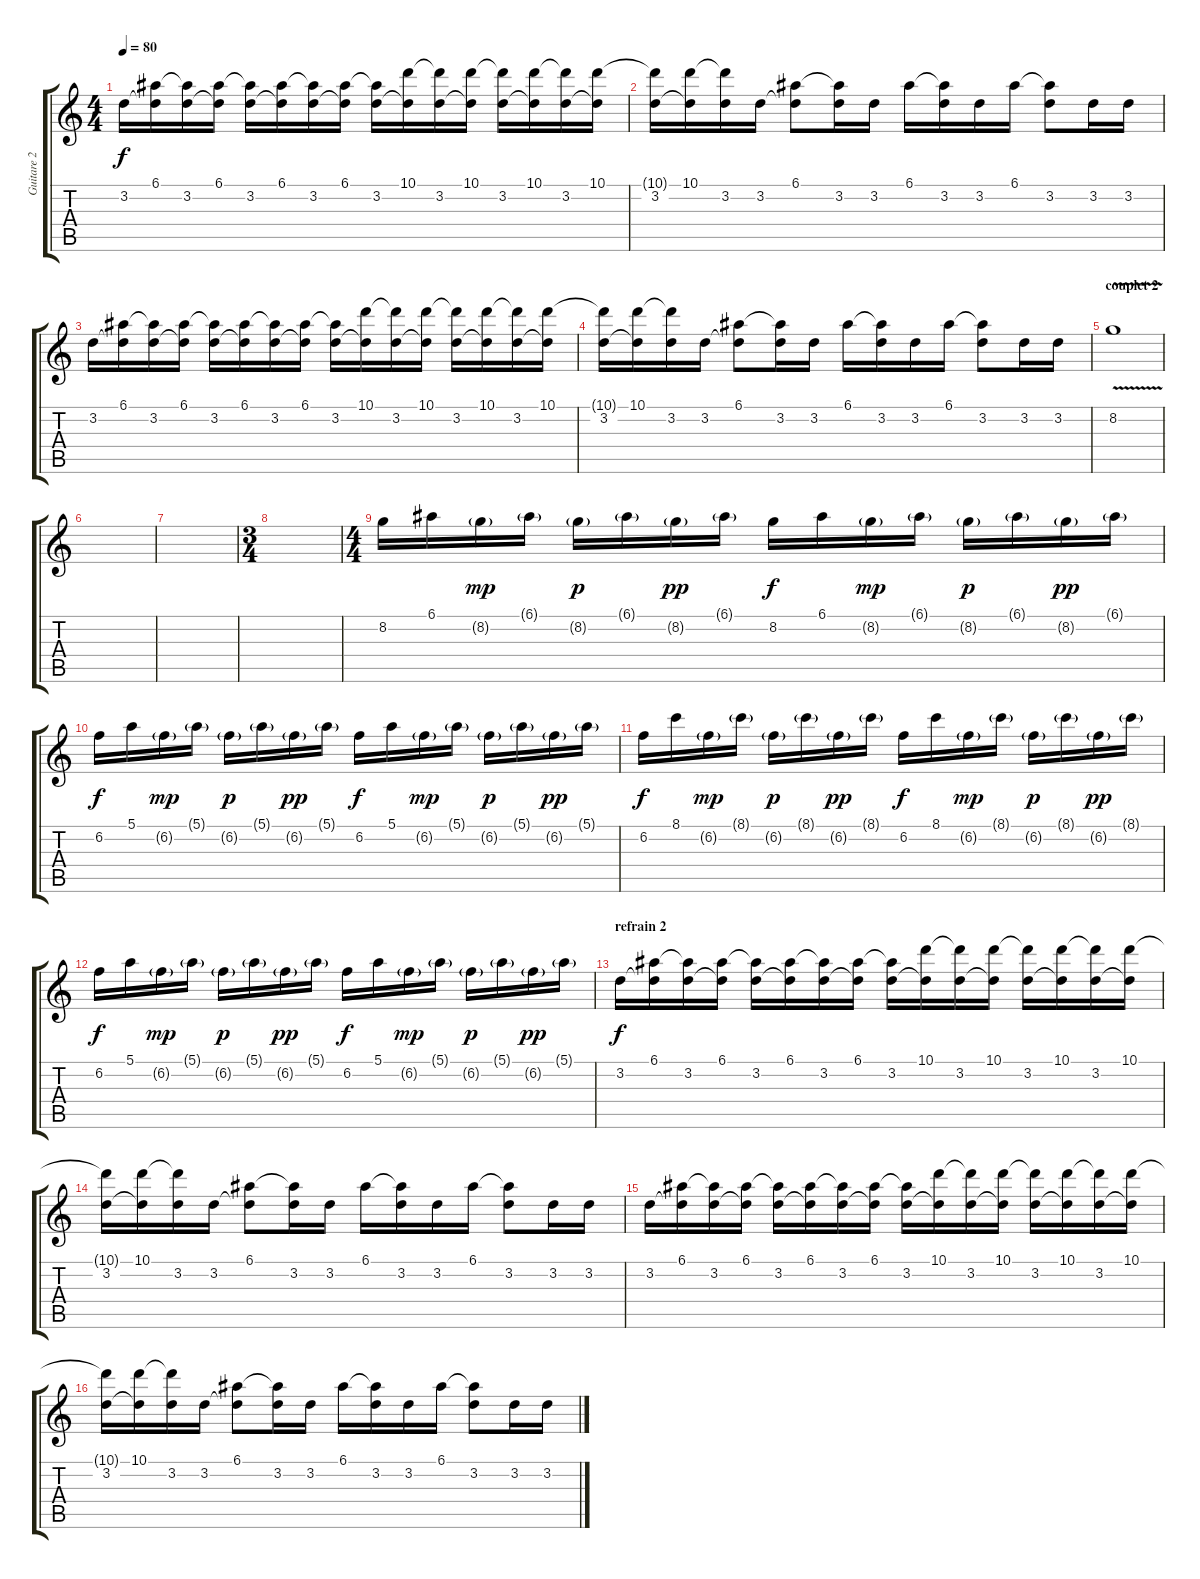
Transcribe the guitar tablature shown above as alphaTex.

\track ("Guitare 2" "Guitare 2") {instrument electricguitarjazz}
\staff {score tabs}
\tuning (E4 B3 G3 D3 A2 E2) {hide}
\ts (4 4)
\tempo 80
\clef g2
\ks c
3.2.16{dy f} (6.1 3.2{t}).16 (6.1{t} 3.2).16 (6.1 3.2{t}).16 (6.1{t} 3.2).16 (6.1 3.2{t}).16 (6.1{t} 3.2).16 (6.1 3.2{t}).16 (6.1{t} 3.2).16 (10.1 3.2{t}).16 (10.1{t} 3.2).16 (10.1 3.2{t}).16 (10.1{t} 3.2).16 (10.1 3.2{t}).16 (10.1{t} 3.2).16 (10.1 3.2{t}).16 |
(10.1{t} 3.2).16 (10.1 3.2{t}).16 (10.1{t} 3.2).16 3.2.16 (6.1 3.2{t}).8 (6.1{t} 3.2).16 3.2.16 6.1.16 (6.1{t} 3.2).16 3.2.16 6.1.16 (6.1{t} 3.2).8 3.2.16 3.2.16 |
3.2.16 (6.1 3.2{t}).16 (6.1{t} 3.2).16 (6.1 3.2{t}).16 (6.1{t} 3.2).16 (6.1 3.2{t}).16 (6.1{t} 3.2).16 (6.1 3.2{t}).16 (6.1{t} 3.2).16 (10.1 3.2{t}).16 (10.1{t} 3.2).16 (10.1 3.2{t}).16 (10.1{t} 3.2).16 (10.1 3.2{t}).16 (10.1{t} 3.2).16 (10.1 3.2{t}).16 |
(10.1{t} 3.2).16 (10.1 3.2{t}).16 (10.1{t} 3.2).16 3.2.16 (6.1 3.2{t}).8 (6.1{t} 3.2).16 3.2.16 6.1.16 (6.1{t} 3.2).16 3.2.16 6.1.16 (6.1{t} 3.2).8 3.2.16 3.2.16 |
\section ("" "couplet 2")
8.2{v}.1 |
|
|
\ts (3 4)
|
\ts (4 4)
8.2.16 6.1.16 8.2{g}.16{dy mp} 6.1{g}.16 8.2{g}.16{dy p} 6.1{g}.16 8.2{g}.16{dy pp} 6.1{g}.16 8.2.16{dy f} 6.1.16 8.2{g}.16{dy mp} 6.1{g}.16 8.2{g}.16{dy p} 6.1{g}.16 8.2{g}.16{dy pp} 6.1{g}.16 |
6.2.16{dy f} 5.1.16 6.2{g}.16{dy mp} 5.1{g}.16 6.2{g}.16{dy p} 5.1{g}.16 6.2{g}.16{dy pp} 5.1{g}.16 6.2.16{dy f} 5.1.16 6.2{g}.16{dy mp} 5.1{g}.16 6.2{g}.16{dy p} 5.1{g}.16 6.2{g}.16{dy pp} 5.1{g}.16 |
6.2.16{dy f} 8.1.16 6.2{g}.16{dy mp} 8.1{g}.16 6.2{g}.16{dy p} 8.1{g}.16 6.2{g}.16{dy pp} 8.1{g}.16 6.2.16{dy f} 8.1.16 6.2{g}.16{dy mp} 8.1{g}.16 6.2{g}.16{dy p} 8.1{g}.16 6.2{g}.16{dy pp} 8.1{g}.16 |
6.2.16{dy f} 5.1.16 6.2{g}.16{dy mp} 5.1{g}.16 6.2{g}.16{dy p} 5.1{g}.16 6.2{g}.16{dy pp} 5.1{g}.16 6.2.16{dy f} 5.1.16 6.2{g}.16{dy mp} 5.1{g}.16 6.2{g}.16{dy p} 5.1{g}.16 6.2{g}.16{dy pp} 5.1{g}.16 |
\section ("" "refrain 2")
3.2.16{dy f} (6.1 3.2{t}).16 (6.1{t} 3.2).16 (6.1 3.2{t}).16 (6.1{t} 3.2).16 (6.1 3.2{t}).16 (6.1{t} 3.2).16 (6.1 3.2{t}).16 (6.1{t} 3.2).16 (10.1 3.2{t}).16 (10.1{t} 3.2).16 (10.1 3.2{t}).16 (10.1{t} 3.2).16 (10.1 3.2{t}).16 (10.1{t} 3.2).16 (10.1 3.2{t}).16 |
(10.1{t} 3.2).16 (10.1 3.2{t}).16 (10.1{t} 3.2).16 3.2.16 (6.1 3.2{t}).8 (6.1{t} 3.2).16 3.2.16 6.1.16 (6.1{t} 3.2).16 3.2.16 6.1.16 (6.1{t} 3.2).8 3.2.16 3.2.16 |
3.2.16 (6.1 3.2{t}).16 (6.1{t} 3.2).16 (6.1 3.2{t}).16 (6.1{t} 3.2).16 (6.1 3.2{t}).16 (6.1{t} 3.2).16 (6.1 3.2{t}).16 (6.1{t} 3.2).16 (10.1 3.2{t}).16 (10.1{t} 3.2).16 (10.1 3.2{t}).16 (10.1{t} 3.2).16 (10.1 3.2{t}).16 (10.1{t} 3.2).16 (10.1 3.2{t}).16 |
(10.1{t} 3.2).16 (10.1 3.2{t}).16 (10.1{t} 3.2).16 3.2.16 (6.1 3.2{t}).8 (6.1{t} 3.2).16 3.2.16 6.1.16 (6.1{t} 3.2).16 3.2.16 6.1.16 (6.1{t} 3.2).8 3.2.16 3.2.16
